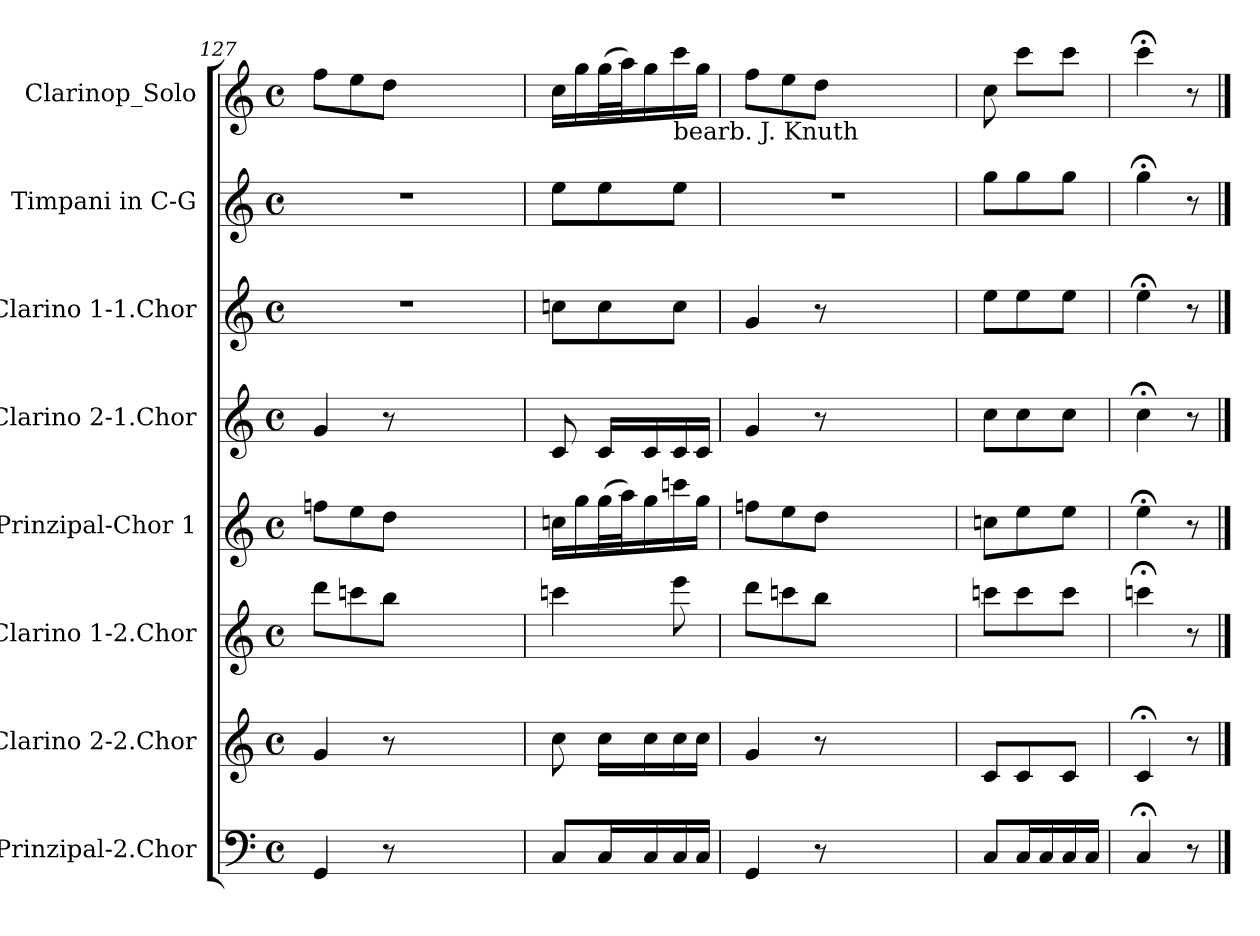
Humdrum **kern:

**kern	**kern	**kern	**kern	**kern	**kern	**kern	**kern
*part8	*part7	*part6	*part5	*part4	*part3	*part2	*part1
*staff8	*staff7	*staff6	*staff5	*staff4	*staff3	*staff2	*staff1
*I"Prinzipal-2.Chor	*I"Clarino 2-2.Chor	*I"Clarino 1-2.Chor	*I"Prinzipal-Chor 1	*I"Clarino 2-1.Chor	*I"Clarino 1-1.Chor	*I"Timpani in C-G	*I"Clarinop_Solo
*I'Pr.-2.Ch	*I'Cl 2-2.Ch	*I'Cl.1-2.Ch.	*I'Pr.-1Ch	*I'Cl 2-1.Ch	*I'Cl.1-1.Ch.	*I'Timp.	*I'Cl.-Solo
!!LO:LB:g=z
*clefF4	*clefG2	*clefG2	*clefG2	*clefG2	*clefG2	*clefG2	*clefG2
*	*	*ITrd1c2	*ITrd1c2	*	*ITrd1c2	*ITrd1c2	*
*M4/4	*M4/4	*M4/4	*M4/4	*M4/4	*M4/4	*M4/4	*M4/4
*met(c)	*met(c)	*met(c)	*met(c)	*met(c)	*met(c)	*met(c)	*met(c)
=127	=127	=127	=127	=127	=127	=127	=127
4GG	4g	8cccL	8ee-L	4g	1r	1r	8ffL
.	.	8bb-	8dd	.	.	.	8ee
8r	8r	8aaJ	8ccJ	8r	.	.	8ddJ
2ryy	2ryy	2ryy	2ryy	2ryy	.	.	2ryy
8ryy	8ryy	8ryy	8ryy	8ryy	.	.	8ryy
=128	=128	=128	=128	=128	=128	=128	=128
8CL	8cc	4bb-	16b-LL	8c	8b-L	8ddL	16ccLL
.	.	.	16ff	.	.	.	16gg
16CL	16ccLL	.	(>32ffL	16cLL	8b-	8dd	(>32ggL
.	.	.	32ggJ)	.	.	.	32aaJ)
16C	16cc	.	16ff	16c	.	.	16gg
!	!	!	!	!	!	!	!LO:TX:b:t=bearb. J. Knuth
16C	16cc	8ddd	16bb-	16c	8b-J	8ddJ	16ccc
16CJJ	16ccJJ	.	16ffJJ	16cJJ	.	.	16ggJJ
=129	=129	=129	=129	=129	=129	=129	=129
4GG	4g	8cccL	8ee-L	4g	4f	1r	8ffL
.	.	8bb-	8dd	.	.	.	8ee
8r	8r	8aaJ	8ccJ	8r	8r	.	8ddJ
2ryy	2ryy	2ryy	2ryy	2ryy	2ryy	.	2ryy
8ryy	8ryy	8ryy	8ryy	8ryy	8ryy	.	8ryy
=130	=130	=130	=130	=130	=130	=130	=130
8CL	8cL	8bb-L	8b-L	8ccL	8ddL	8ffL	8cc
16CL	8c	8bb-	8dd	8cc	8dd	8ff	8cccL
16C	.	.	.	.	.	.	.
16C	8cJ	8bb-J	8ddJ	8ccJ	8ddJ	8ffJ	8cccJ
16CJJ	.	.	.	.	.	.	.
=131	=131	=131	=131	=131	=131	=131	=131
4C;<	4c;<	4bb-;<	4dd;<	4cc;<	4dd;<	4ff;<	4ccc;<
8r	8r	8r	8r	8r	8r	8r	8r
==	==	==	==	==	==	==	==
*-	*-	*-	*-	*-	*-	*-	*-
